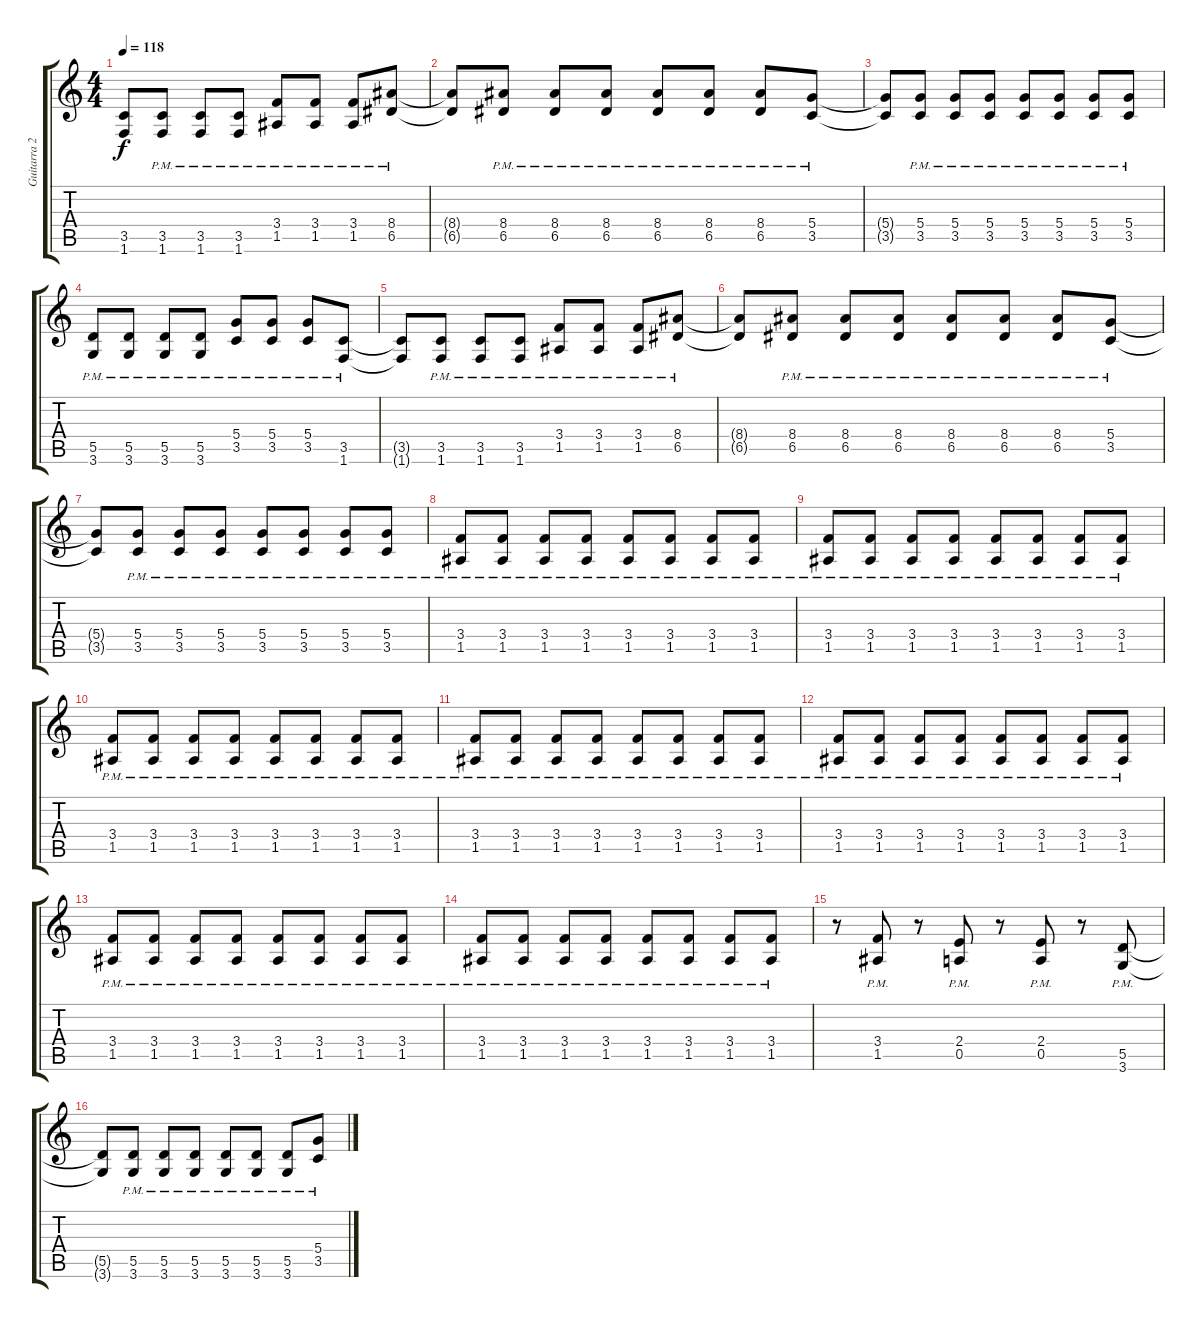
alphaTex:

\track ("Guitarra 2" "Guitarra 2") {instrument distortionguitar}
\staff {score tabs}
\tuning (E4 B3 G3 D3 A2 E2) {hide}
\ts (4 4)
\tempo 118
\clef g2
\ks c
(3.5{t} 1.6{t}).8{dy f} (3.5{pm} 1.6{pm}).8 (3.5{pm} 1.6{pm}).8 (3.5{pm} 1.6{pm}).8 (3.4{pm} 1.5{pm}).8 (3.4{pm} 1.5{pm}).8 (3.4{pm} 1.5{pm}).8 (8.4{pm} 6.5{pm}).8 |
(8.4{t} 6.5{t}).8 (8.4{pm} 6.5{pm}).8 (8.4{pm} 6.5{pm}).8 (8.4{pm} 6.5{pm}).8 (8.4{pm} 6.5{pm}).8 (8.4{pm} 6.5{pm}).8 (8.4{pm} 6.5{pm}).8 (5.4{pm} 3.5{pm}).8 |
(5.4{t} 3.5{t}).8 (5.4{pm} 3.5{pm}).8 (5.4{pm} 3.5{pm}).8 (5.4{pm} 3.5{pm}).8 (5.4{pm} 3.5{pm}).8 (5.4{pm} 3.5{pm}).8 (5.4{pm} 3.5{pm}).8 (5.4{pm} 3.5{pm}).8 |
(5.5{pm} 3.6{pm}).8 (5.5{pm} 3.6{pm}).8 (5.5{pm} 3.6{pm}).8 (5.5{pm} 3.6{pm}).8 (5.4{pm} 3.5{pm}).8 (5.4{pm} 3.5{pm}).8 (5.4{pm} 3.5{pm}).8 (3.5{pm} 1.6{pm}).8 |
(3.5{t} 1.6{t}).8 (3.5{pm} 1.6{pm}).8 (3.5{pm} 1.6{pm}).8 (3.5{pm} 1.6{pm}).8 (3.4{pm} 1.5{pm}).8 (3.4{pm} 1.5{pm}).8 (3.4{pm} 1.5{pm}).8 (8.4{pm} 6.5{pm}).8 |
(8.4{t} 6.5{t}).8 (8.4{pm} 6.5{pm}).8 (8.4{pm} 6.5{pm}).8 (8.4{pm} 6.5{pm}).8 (8.4{pm} 6.5{pm}).8 (8.4{pm} 6.5{pm}).8 (8.4{pm} 6.5{pm}).8 (5.4{pm} 3.5{pm}).8 |
(5.4{t} 3.5{t}).8 (5.4{pm} 3.5{pm}).8 (5.4{pm} 3.5{pm}).8 (5.4{pm} 3.5{pm}).8 (5.4{pm} 3.5{pm}).8 (5.4{pm} 3.5{pm}).8 (5.4{pm} 3.5{pm}).8 (5.4{pm} 3.5{pm}).8 |
(3.4{pm} 1.5{pm}).8 (3.4{pm} 1.5{pm}).8 (3.4{pm} 1.5{pm}).8 (3.4{pm} 1.5{pm}).8 (3.4{pm} 1.5{pm}).8 (3.4{pm} 1.5{pm}).8 (3.4{pm} 1.5{pm}).8 (3.4{pm} 1.5{pm}).8 |
(3.4{pm} 1.5{pm}).8 (3.4{pm} 1.5{pm}).8 (3.4{pm} 1.5{pm}).8 (3.4{pm} 1.5{pm}).8 (3.4{pm} 1.5{pm}).8 (3.4{pm} 1.5{pm}).8 (3.4{pm} 1.5{pm}).8 (3.4{pm} 1.5{pm}).8 |
(3.4{pm} 1.5{pm}).8 (3.4{pm} 1.5{pm}).8 (3.4{pm} 1.5{pm}).8 (3.4{pm} 1.5{pm}).8 (3.4{pm} 1.5{pm}).8 (3.4{pm} 1.5{pm}).8 (3.4{pm} 1.5{pm}).8 (3.4{pm} 1.5{pm}).8 |
(3.4{pm} 1.5{pm}).8 (3.4{pm} 1.5{pm}).8 (3.4{pm} 1.5{pm}).8 (3.4{pm} 1.5{pm}).8 (3.4{pm} 1.5{pm}).8 (3.4{pm} 1.5{pm}).8 (3.4{pm} 1.5{pm}).8 (3.4{pm} 1.5{pm}).8 |
(3.4{pm} 1.5{pm}).8 (3.4{pm} 1.5{pm}).8 (3.4{pm} 1.5{pm}).8 (3.4{pm} 1.5{pm}).8 (3.4{pm} 1.5{pm}).8 (3.4{pm} 1.5{pm}).8 (3.4{pm} 1.5{pm}).8 (3.4{pm} 1.5{pm}).8 |
(3.4{pm} 1.5{pm}).8 (3.4{pm} 1.5{pm}).8 (3.4{pm} 1.5{pm}).8 (3.4{pm} 1.5{pm}).8 (3.4{pm} 1.5{pm}).8 (3.4{pm} 1.5{pm}).8 (3.4{pm} 1.5{pm}).8 (3.4{pm} 1.5{pm}).8 |
(3.4{pm} 1.5{pm}).8 (3.4{pm} 1.5{pm}).8 (3.4{pm} 1.5{pm}).8 (3.4{pm} 1.5{pm}).8 (3.4{pm} 1.5{pm}).8 (3.4{pm} 1.5{pm}).8 (3.4{pm} 1.5{pm}).8 (3.4{pm} 1.5{pm}).8 |
r.8 (3.4{pm} 1.5{pm}).8 r.8 (2.4{pm} 0.5{pm}).8 r.8 (2.4{pm} 0.5{pm}).8 r.8 (5.5{pm} 3.6{pm}).8 |
(5.5{t} 3.6{t}).8 (5.5{pm} 3.6{pm}).8 (5.5{pm} 3.6{pm}).8 (5.5{pm} 3.6{pm}).8 (5.5{pm} 3.6{pm}).8 (5.5{pm} 3.6{pm}).8 (5.5{pm} 3.6{pm}).8 (5.4{pm} 3.5{pm}).8
